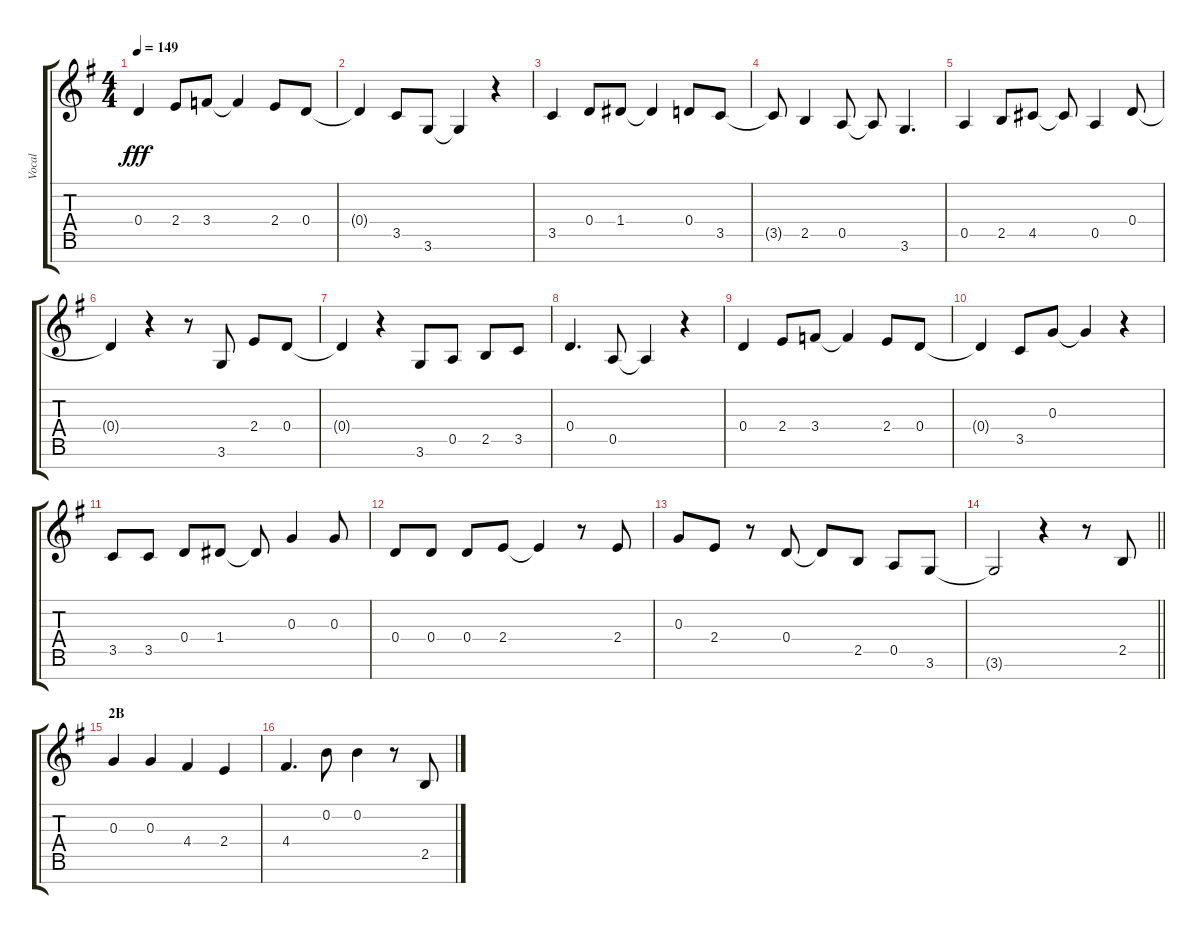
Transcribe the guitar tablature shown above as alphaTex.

\track ("Vocal" "Vocal") {instrument voiceoohs}
\staff {score tabs}
\tuning (E5 B4 G4 D4 A3 E3 B2) {hide}
\ts (4 4)
\tempo 149
\clef g2
\ks g
0.4.4{dy fff} 2.4.8 3.4.8 3.4{t}.4 2.4.8 0.4.8 |
0.4{t}.4 3.5.8 3.6.8 3.6{t}.4 r.4 |
3.5.4 0.4.8 1.4.8 1.4{t}.4 0.4.8 3.5.8 |
3.5{t}.8 2.5.4 0.5.8 0.5{t}.8 3.6.4{d} |
0.5.4 2.5.8 4.5.8 4.5{t}.8 0.5.4 0.4.8 |
0.4{t}.4 r.4 r.8 3.6.8 2.4.8 0.4.8 |
0.4{t}.4 r.4 3.6.8 0.5.8 2.5.8 3.5.8 |
0.4.4{d} 0.5.8 0.5{t}.4 r.4 |
0.4.4 2.4.8 3.4.8 3.4{t}.4 2.4.8 0.4.8 |
0.4{t}.4 3.5.8 0.3.8 0.3{t}.4 r.4 |
3.5.8 3.5.8 0.4.8 1.4.8 1.4{t}.8 0.3.4 0.3.8 |
0.4.8 0.4.8 0.4.8 2.4.8 2.4{t}.4 r.8 2.4.8 |
0.3.8 2.4.8 r.8 0.4.8 0.4{t}.8 2.5.8 0.5.8 3.6.8 |
\barLineRight lightlight
3.6{t}.2 r.4 r.8 2.5.8 |
\section ("" "2B")
0.3.4 0.3.4 4.4.4 2.4.4 |
4.4.4{d} 0.2.8 0.2.4 r.8 2.5.8
